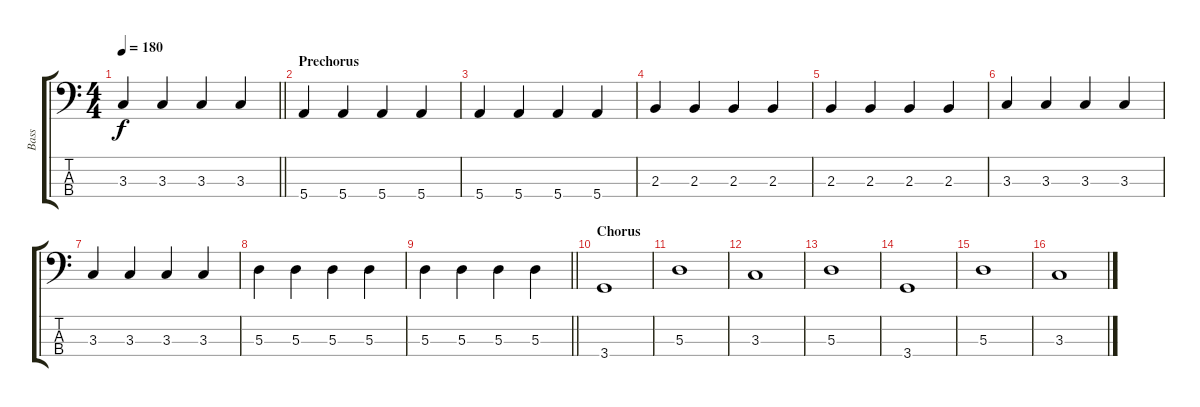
\track ("Bass" "Bass") {instrument electricbassfinger}
\staff {score tabs}
\tuning (G2 D2 A1 E1) {hide}
\ts (4 4)
\tempo 180
\clef f4
\barLineRight lightlight
\ks c
3.3.4{dy f} 3.3.4 3.3.4 3.3.4 |
\section ("" "Prechorus")
5.4.4 5.4.4 5.4.4 5.4.4 |
5.4.4 5.4.4 5.4.4 5.4.4 |
2.3.4 2.3.4 2.3.4 2.3.4 |
2.3.4 2.3.4 2.3.4 2.3.4 |
3.3.4 3.3.4 3.3.4 3.3.4 |
3.3.4 3.3.4 3.3.4 3.3.4 |
5.3.4 5.3.4 5.3.4 5.3.4 |
\barLineRight lightlight
5.3.4 5.3.4 5.3.4 5.3.4 |
\section ("" "Chorus")
3.4.1 |
5.3.1 |
3.3.1 |
5.3.1 |
3.4.1 |
5.3.1 |
3.3.1
